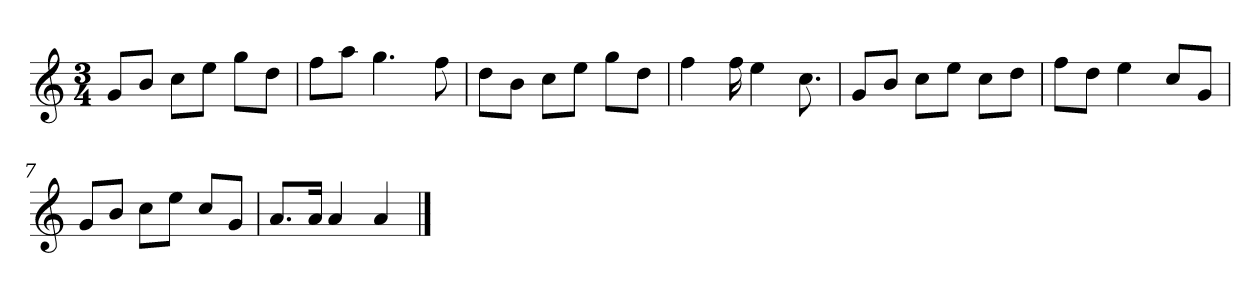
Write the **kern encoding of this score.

**kern
*part1
*staff1
*clefG2
*k[]
*C:
*M3/4
=
8g/L
8b/J
8cc\L
8ee\J
8gg\L
8dd\J
=2
8ff\L
8aa\J
4.gg
8ff
=3
8dd\L
8b\J
8cc\L
8ee\J
8gg\L
8dd\J
=4
4ff
16ff
4ee
8.cc
=5y
8g/L
8b/J
8cc\L
8ee\J
8cc\L
8dd\J
=6
8ff\L
8dd\J
4ee
8cc/L
8g/J
=7
8g/L
8b/J
8cc\L
8ee\J
8cc/L
8g/J
=8
8.a/L
16a/Jk
4a
4a
==
*-
